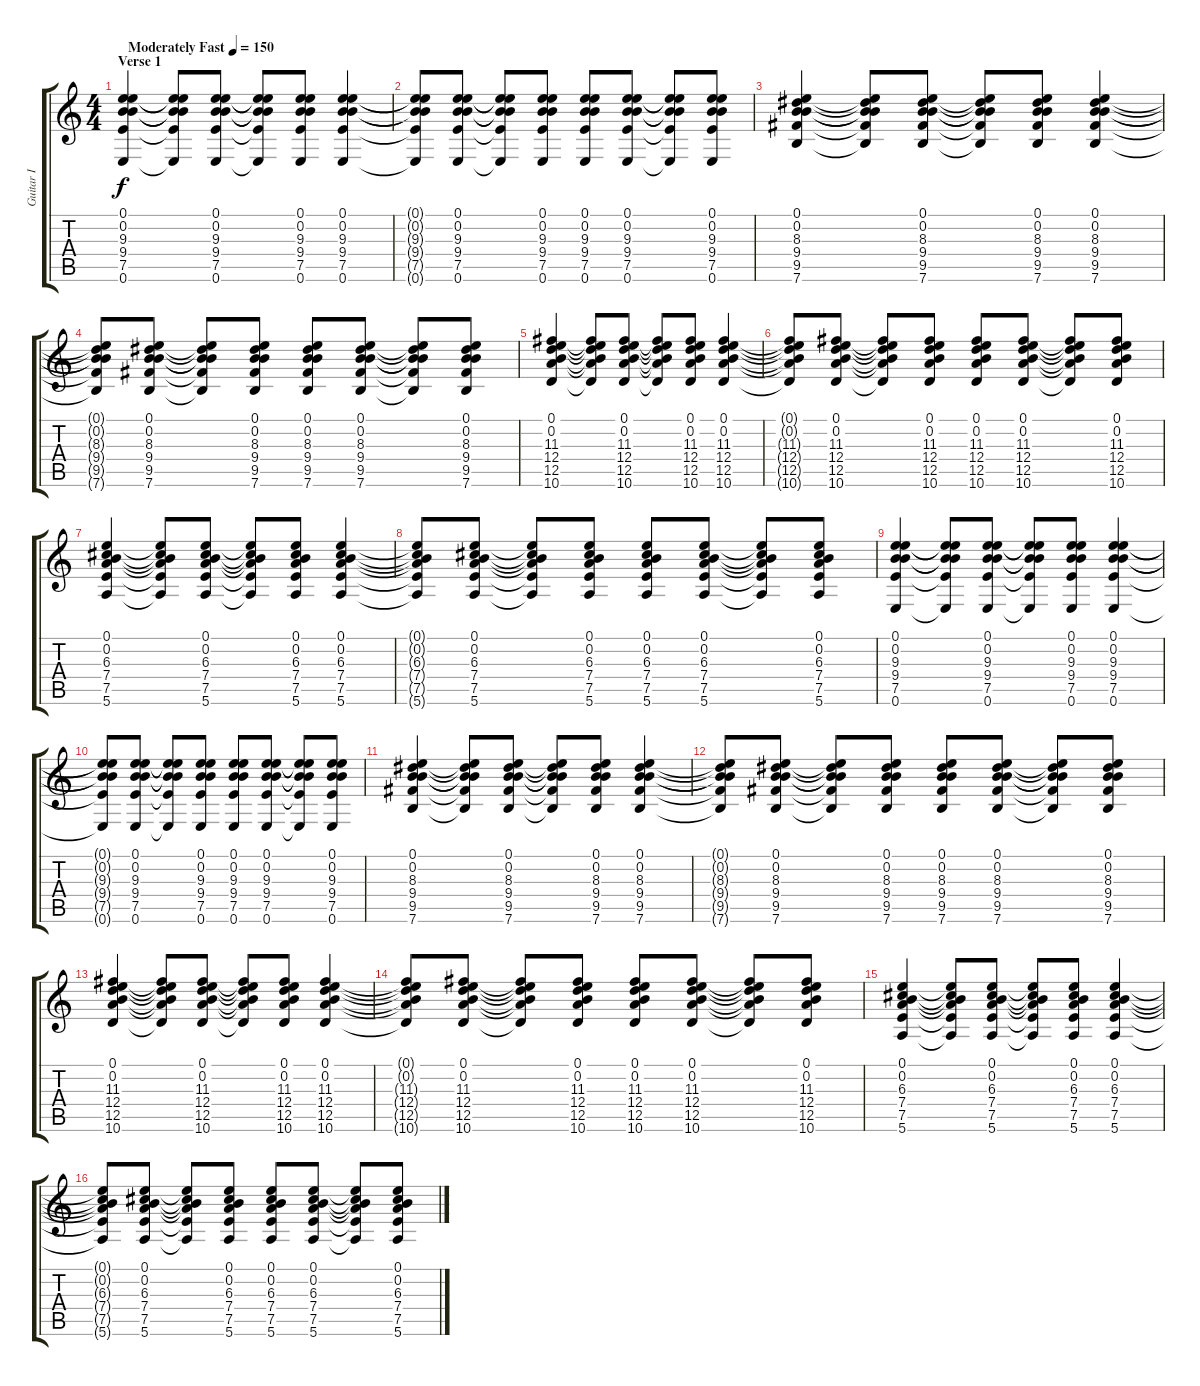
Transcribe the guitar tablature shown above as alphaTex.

\track ("Guitar I" "Guitar I") {instrument acousticguitarsteel}
\staff {score tabs}
\tuning (E4 B3 G3 D3 A2 E2) {hide}
\ts (4 4)
\section ("" "Verse 1")
\tempo (150 "Moderately Fast")
\clef g2
\ks c
(0.1 0.2 9.3 9.4 7.5 0.6).4{dy f instrument acousticguitarsteel} (0.1{t} 0.2{t} 9.3{t} 9.4{t} 7.5{t} 0.6{t}).8 (0.1 0.2 9.3 9.4 7.5 0.6).8 (0.1{t} 0.2{t} 9.3{t} 9.4{t} 7.5{t} 0.6{t}).8 (0.1 0.2 9.3 9.4 7.5 0.6).8 (0.1 0.2 9.3 9.4 7.5 0.6).4 |
(0.1{t} 0.2{t} 9.3{t} 9.4{t} 7.5{t} 0.6{t}).8 (0.1 0.2 9.3 9.4 7.5 0.6).8 (0.1{t} 0.2{t} 9.3{t} 9.4{t} 7.5{t} 0.6{t}).8 (0.1 0.2 9.3 9.4 7.5 0.6).8 (0.1 0.2 9.3 9.4 7.5 0.6).8 (0.1 0.2 9.3 9.4 7.5 0.6).8 (0.1{t} 0.2{t} 9.3{t} 9.4{t} 7.5{t} 0.6{t}).8 (0.1 0.2 9.3 9.4 7.5 0.6).8 |
(0.1 0.2 8.3 9.4 9.5 7.6).4 (0.1{t} 0.2{t} 8.3{t} 9.4{t} 9.5{t} 7.6{t}).8 (0.1 0.2 8.3 9.4 9.5 7.6).8 (0.1{t} 0.2{t} 8.3{t} 9.4{t} 9.5{t} 7.6{t}).8 (0.1 0.2 8.3 9.4 9.5 7.6).8 (0.1 0.2 8.3 9.4 9.5 7.6).4 |
(0.1{t} 0.2{t} 8.3{t} 9.4{t} 9.5{t} 7.6{t}).8 (0.1 0.2 8.3 9.4 9.5 7.6).8 (0.1{t} 0.2{t} 8.3{t} 9.4{t} 9.5{t} 7.6{t}).8 (0.1 0.2 8.3 9.4 9.5 7.6).8 (0.1 0.2 8.3 9.4 9.5 7.6).8 (0.1 0.2 8.3 9.4 9.5 7.6).8 (0.1{t} 0.2{t} 8.3{t} 9.4{t} 9.5{t} 7.6{t}).8 (0.1 0.2 8.3 9.4 9.5 7.6).8 |
(0.1 0.2 11.3 12.4 12.5 10.6).4 (0.1{t} 0.2{t} 11.3{t} 12.4{t} 12.5{t} 10.6{t}).8 (0.1 0.2 11.3 12.4 12.5 10.6).8 (0.1{t} 0.2{t} 11.3{t} 12.4{t} 12.5{t} 10.6{t}).8 (0.1 0.2 11.3 12.4 12.5 10.6).8 (0.1 0.2 11.3 12.4 12.5 10.6).4 |
(0.1{t} 0.2{t} 11.3{t} 12.4{t} 12.5{t} 10.6{t}).8 (0.1 0.2 11.3 12.4 12.5 10.6).8 (0.1{t} 0.2{t} 11.3{t} 12.4{t} 12.5{t} 10.6{t}).8 (0.1 0.2 11.3 12.4 12.5 10.6).8 (0.1 0.2 11.3 12.4 12.5 10.6).8 (0.1 0.2 11.3 12.4 12.5 10.6).8 (0.1{t} 0.2{t} 11.3{t} 12.4{t} 12.5{t} 10.6{t}).8 (0.1 0.2 11.3 12.4 12.5 10.6).8 |
(0.1 0.2 6.3 7.4 7.5 5.6).4 (0.1{t} 0.2{t} 6.3{t} 7.4{t} 7.5{t} 5.6{t}).8 (0.1 0.2 6.3 7.4 7.5 5.6).8 (0.1{t} 0.2{t} 6.3{t} 7.4{t} 7.5{t} 5.6{t}).8 (0.1 0.2 6.3 7.4 7.5 5.6).8 (0.1 0.2 6.3 7.4 7.5 5.6).4 |
(0.1{t} 0.2{t} 6.3{t} 7.4{t} 7.5{t} 5.6{t}).8 (0.1 0.2 6.3 7.4 7.5 5.6).8 (0.1{t} 0.2{t} 6.3{t} 7.4{t} 7.5{t} 5.6{t}).8 (0.1 0.2 6.3 7.4 7.5 5.6).8 (0.1 0.2 6.3 7.4 7.5 5.6).8 (0.1 0.2 6.3 7.4 7.5 5.6).8 (0.1{t} 0.2{t} 6.3{t} 7.4{t} 7.5{t} 5.6{t}).8 (0.1 0.2 6.3 7.4 7.5 5.6).8 |
(0.1 0.2 9.3 9.4 7.5 0.6).4 (0.1{t} 0.2{t} 9.3{t} 9.4{t} 7.5{t} 0.6{t}).8 (0.1 0.2 9.3 9.4 7.5 0.6).8 (0.1{t} 0.2{t} 9.3{t} 9.4{t} 7.5{t} 0.6{t}).8 (0.1 0.2 9.3 9.4 7.5 0.6).8 (0.1 0.2 9.3 9.4 7.5 0.6).4 |
(0.1{t} 0.2{t} 9.3{t} 9.4{t} 7.5{t} 0.6{t}).8 (0.1 0.2 9.3 9.4 7.5 0.6).8 (0.1{t} 0.2{t} 9.3{t} 9.4{t} 7.5{t} 0.6{t}).8 (0.1 0.2 9.3 9.4 7.5 0.6).8 (0.1 0.2 9.3 9.4 7.5 0.6).8 (0.1 0.2 9.3 9.4 7.5 0.6).8 (0.1{t} 0.2{t} 9.3{t} 9.4{t} 7.5{t} 0.6{t}).8 (0.1 0.2 9.3 9.4 7.5 0.6).8 |
(0.1 0.2 8.3 9.4 9.5 7.6).4 (0.1{t} 0.2{t} 8.3{t} 9.4{t} 9.5{t} 7.6{t}).8 (0.1 0.2 8.3 9.4 9.5 7.6).8 (0.1{t} 0.2{t} 8.3{t} 9.4{t} 9.5{t} 7.6{t}).8 (0.1 0.2 8.3 9.4 9.5 7.6).8 (0.1 0.2 8.3 9.4 9.5 7.6).4 |
(0.1{t} 0.2{t} 8.3{t} 9.4{t} 9.5{t} 7.6{t}).8 (0.1 0.2 8.3 9.4 9.5 7.6).8 (0.1{t} 0.2{t} 8.3{t} 9.4{t} 9.5{t} 7.6{t}).8 (0.1 0.2 8.3 9.4 9.5 7.6).8 (0.1 0.2 8.3 9.4 9.5 7.6).8 (0.1 0.2 8.3 9.4 9.5 7.6).8 (0.1{t} 0.2{t} 8.3{t} 9.4{t} 9.5{t} 7.6{t}).8 (0.1 0.2 8.3 9.4 9.5 7.6).8 |
(0.1 0.2 11.3 12.4 12.5 10.6).4 (0.1{t} 0.2{t} 11.3{t} 12.4{t} 12.5{t} 10.6{t}).8 (0.1 0.2 11.3 12.4 12.5 10.6).8 (0.1{t} 0.2{t} 11.3{t} 12.4{t} 12.5{t} 10.6{t}).8 (0.1 0.2 11.3 12.4 12.5 10.6).8 (0.1 0.2 11.3 12.4 12.5 10.6).4 |
(0.1{t} 0.2{t} 11.3{t} 12.4{t} 12.5{t} 10.6{t}).8 (0.1 0.2 11.3 12.4 12.5 10.6).8 (0.1{t} 0.2{t} 11.3{t} 12.4{t} 12.5{t} 10.6{t}).8 (0.1 0.2 11.3 12.4 12.5 10.6).8 (0.1 0.2 11.3 12.4 12.5 10.6).8 (0.1 0.2 11.3 12.4 12.5 10.6).8 (0.1{t} 0.2{t} 11.3{t} 12.4{t} 12.5{t} 10.6{t}).8 (0.1 0.2 11.3 12.4 12.5 10.6).8 |
(0.1 0.2 6.3 7.4 7.5 5.6).4 (0.1{t} 0.2{t} 6.3{t} 7.4{t} 7.5{t} 5.6{t}).8 (0.1 0.2 6.3 7.4 7.5 5.6).8 (0.1{t} 0.2{t} 6.3{t} 7.4{t} 7.5{t} 5.6{t}).8 (0.1 0.2 6.3 7.4 7.5 5.6).8 (0.1 0.2 6.3 7.4 7.5 5.6).4 |
(0.1{t} 0.2{t} 6.3{t} 7.4{t} 7.5{t} 5.6{t}).8 (0.1 0.2 6.3 7.4 7.5 5.6).8 (0.1{t} 0.2{t} 6.3{t} 7.4{t} 7.5{t} 5.6{t}).8 (0.1 0.2 6.3 7.4 7.5 5.6).8 (0.1 0.2 6.3 7.4 7.5 5.6).8 (0.1 0.2 6.3 7.4 7.5 5.6).8 (0.1{t} 0.2{t} 6.3{t} 7.4{t} 7.5{t} 5.6{t}).8 (0.1 0.2 6.3 7.4 7.5 5.6).8
